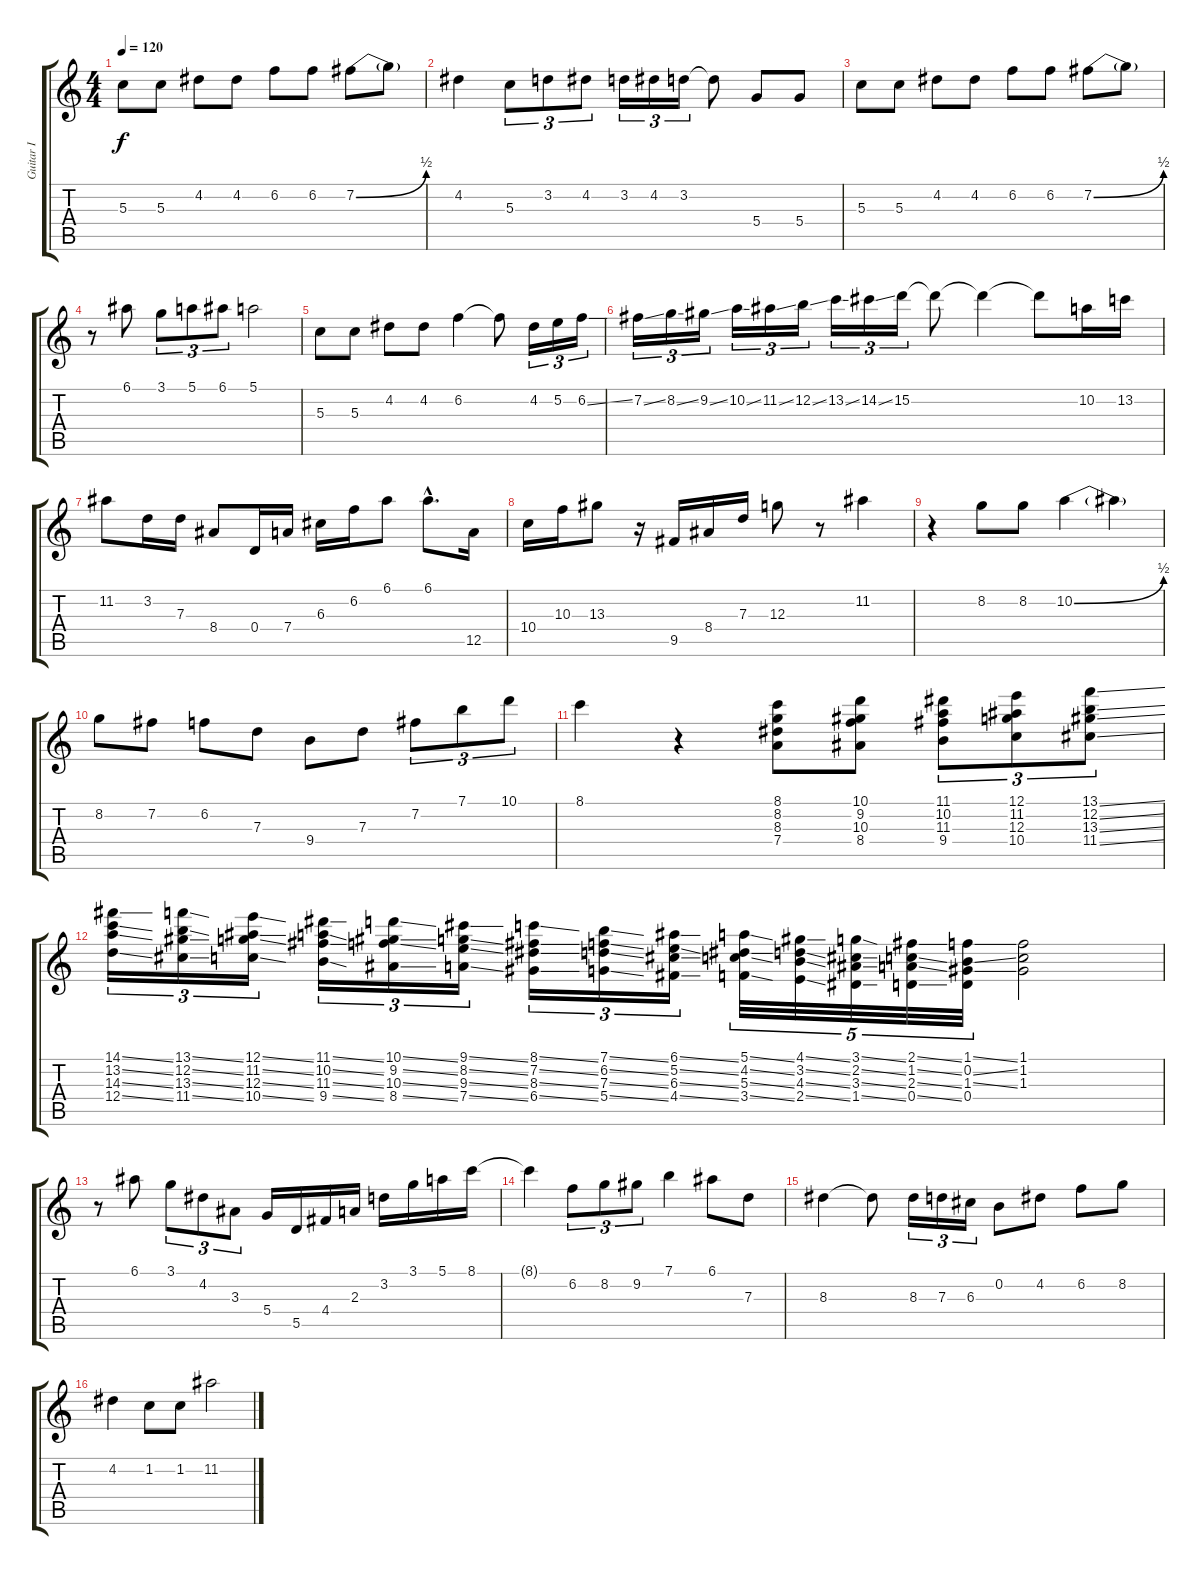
\track ("Guitar I" "Guitar I") {instrument acousticguitarsteel}
\staff {score tabs}
\tuning (E4 B3 G3 D3 A2 E2) {hide}
\ts (4 4)
\tempo 120
\clef g2
\ks c
5.3.8{dy f} 5.3.8 4.2.8 4.2.8 6.2.8 6.2.8 7.2{be (bend 0 0 60 2)}.8 7.2{t}.8 |
4.2.4 5.3.8{tu (3 2)} 3.2.8{tu (3 2)} 4.2.8{tu (3 2)} 3.2.16{tu (3 2)} 4.2.16{tu (3 2)} 3.2.16{tu (3 2)} 3.2{t}.8 5.4.8 5.4.8 |
5.3.8 5.3.8 4.2.8 4.2.8 6.2.8 6.2.8 7.2{be (bend 0 0 60 2)}.8 7.2{t}.8 |
r.8 6.1.8 3.1.8{tu (3 2)} 5.1.8{tu (3 2)} 6.1.8{tu (3 2)} 5.1.2 |
5.3.8 5.3.8 4.2.8 4.2.8 6.2.4 6.2{t}.8 4.2.16{tu (3 2)} 5.2.16{tu (3 2)} 6.2{ss}.16{tu (3 2)} |
7.2{ss}.16{tu (3 2)} 8.2{ss}.16{tu (3 2)} 9.2{ss}.16{tu (3 2)} 10.2{ss}.16{tu (3 2)} 11.2{ss}.16{tu (3 2)} 12.2{ss}.16{tu (3 2)} 13.2{ss}.16{tu (3 2)} 14.2{ss}.16{tu (3 2)} 15.2.16{tu (3 2)} 15.2{t}.8 15.2{t}.4 15.2{t}.8 10.2.16 13.2.16 |
11.2.8 3.2.16 7.3.16 8.4.8 0.4.16 7.4.16 6.3.16 6.2.16 6.1.8 6.1{hac}.8{d} 12.5.16 |
10.4.16 10.3.16 13.3.8 r.16 9.5.16 8.4.16 7.3.16 12.3.8 r.8 11.2.4 |
r.4 8.2.8 8.2.8 10.2{be (bend 0 0 60 2)}.4 10.2{t}.4 |
8.2.8 7.2.8 6.2.8 7.3.8 9.4.8 7.3.8 7.2.8{tu (3 2)} 7.1.8{tu (3 2)} 10.1.8{tu (3 2)} |
8.1.4 r.4 (8.1 8.2 8.3 7.4).8 (10.1 9.2 10.3 8.4).8 (11.1 10.2 11.3 9.4).8{tu (3 2)} (12.1 11.2 12.3 10.4).8{tu (3 2)} (13.1{ss} 12.2{ss} 13.3{ss} 11.4{ss}).8{tu (3 2)} |
(14.1{ss} 13.2{ss} 14.3{ss} 12.4{ss}).16{tu (3 2)} (13.1{ss} 12.2{ss} 13.3{ss} 11.4{ss}).16{tu (3 2)} (12.1{ss} 11.2{ss} 12.3{ss} 10.4{ss}).16{tu (3 2)} (11.1{ss} 10.2{ss} 11.3{ss} 9.4{ss}).16{tu (3 2)} (10.1{ss} 9.2{ss} 10.3{ss} 8.4{ss}).16{tu (3 2)} (9.1{ss} 8.2{ss} 9.3{ss} 7.4{ss}).16{tu (3 2)} (8.1{ss} 7.2{ss} 8.3{ss} 6.4{ss}).16{tu (3 2)} (7.1{ss} 6.2{ss} 7.3{ss} 5.4{ss}).16{tu (3 2)} (6.1{ss} 5.2{ss} 6.3{ss} 4.4{ss}).16{tu (3 2)} (5.1{ss} 4.2{ss} 5.3{ss} 3.4{ss}).32{tu (5 4)} (4.1{ss} 3.2{ss} 4.3{ss} 2.4{ss}).32{tu (5 4)} (3.1{ss} 2.2{ss} 3.3{ss} 1.4{ss}).32{tu (5 4)} (2.1{ss} 1.2{ss} 2.3{ss} 0.4{ss}).32{tu (5 4)} (1.1{ss} 0.2{ss} 1.3{ss} 0.4).32{tu (5 4)} (1.1 1.2 1.3).2 |
r.8 6.1.8 3.1.8{tu (3 2)} 4.2.8{tu (3 2)} 3.3.8{tu (3 2)} 5.4.16 5.5.16 4.4.16 2.3.16 3.2.16 3.1.16 5.1.16 8.1.16 |
8.1{t}.4 6.2.8{tu (3 2)} 8.2.8{tu (3 2)} 9.2.8{tu (3 2)} 7.1.4 6.1.8 7.3.8 |
8.3.4 8.3{t}.8 8.3.16{tu (3 2)} 7.3.16{tu (3 2)} 6.3.16{tu (3 2)} 0.2.8 4.2.8 6.2.8 8.2.8 |
4.2.4 1.2.8 1.2.8 11.2.2
